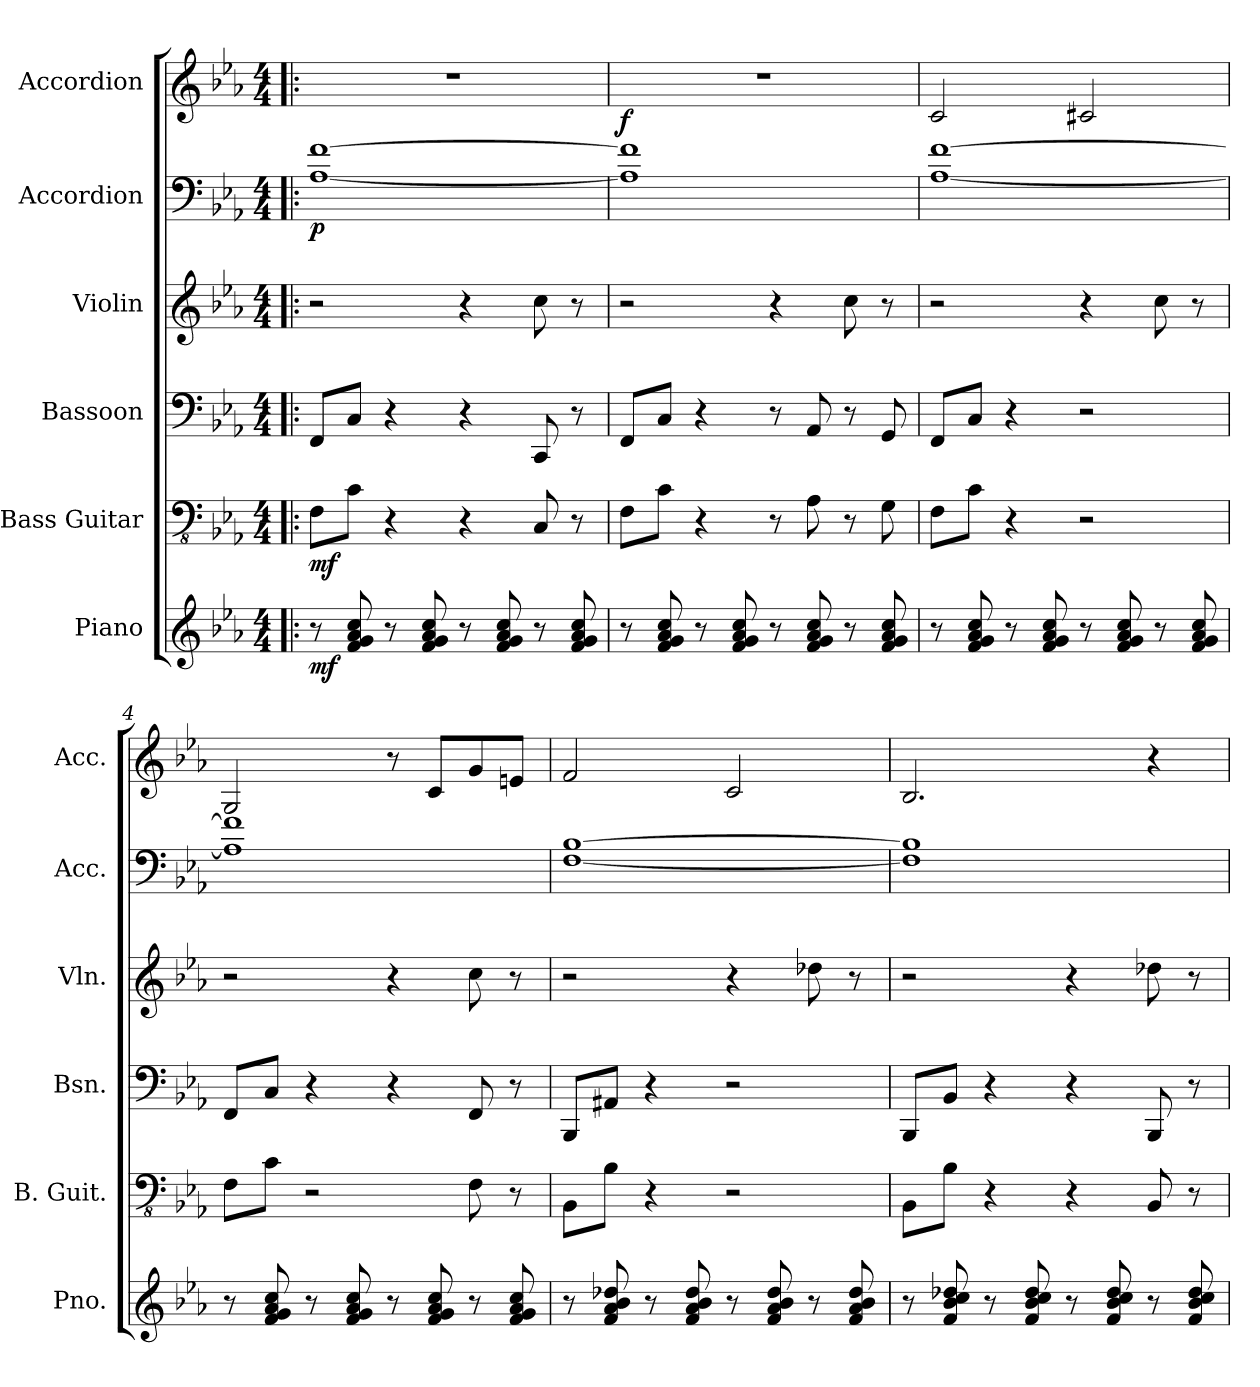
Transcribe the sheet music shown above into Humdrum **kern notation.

**kern	**dynam	**kern	**dynam	**kern	**kern	**kern	**dynam	**kern	**dynam
*part6	*part6	*part5	*part5	*part4	*part3	*part2	*part2	*part1	*part1
*staff6	*staff6	*staff5	*staff5	*staff4	*staff3	*staff2	*staff2	*staff1	*staff1
*I"Piano	*	*I"Bass Guitar	*	*I"Bassoon	*I"Violin	*I"Accordion	*	*I"Accordion	*
*I'Pno.	*	*I'B. Guit.	*	*I'Bsn.	*I'Vln.	*I'Acc.	*	*I'Acc.	*
*clefG2	*	*clefFv4	*	*clefF4	*clefG2	*clefF4	*	*clefG2	*
*k[b-e-a-]	*	*k[b-e-a-]	*	*k[b-e-a-]	*k[b-e-a-]	*k[b-e-a-]	*	*k[b-e-a-]	*
*M4/4	*	*M4/4	*	*M4/4	*M4/4	*M4/4	*	*M4/4	*
*MM110	*	*MM110	*	*MM110	*MM110	*MM110	*	*MM110	*
=1!|:	=1!|:	=1!|:	=1!|:	=1!|:	=1!|:	=1!|:	=1!|:	=1!|:	=1!|:
!	!LO:DY:b	!	!LO:DY:b	!	!	!	!LO:DY:b	!	!
8r	mf	8FF\L	mf	8FF/L	2r	[1A- [1f	p	1r	.
8f/ 8g/ 8a-/ 8cc/	.	8C\J	.	8C/J	.	.	.	.	.
8r	.	4r	.	4r	.	.	.	.	.
8f/ 8g/ 8a-/ 8cc/	.	.	.	.	.	.	.	.	.
8r	.	4r	.	4r	4r	.	.	.	.
8f/ 8g/ 8a-/ 8cc/	.	.	.	.	.	.	.	.	.
8r	.	8CC/	.	8CC/	8cc\	.	.	.	.
8f/ 8g/ 8a-/ 8cc/	.	8r	.	8r	8r	.	.	.	.
=2	=2	=2	=2	=2	=2	=2	=2	=2	=2
!	!	!	!	!	!	!	!	!	!LO:DY:b
8r	.	8FF\L	.	8FF/L	2r	1A-] 1f]	.	1r	f
8f/ 8g/ 8a-/ 8cc/	.	8C\J	.	8C/J	.	.	.	.	.
8r	.	4r	.	4r	.	.	.	.	.
8f/ 8g/ 8a-/ 8cc/	.	.	.	.	.	.	.	.	.
8r	.	8r	.	8r	4r	.	.	.	.
8f/ 8g/ 8a-/ 8cc/	.	8AA-\	.	8AA-/	.	.	.	.	.
8r	.	8r	.	8r	8cc\	.	.	.	.
8f/ 8g/ 8a-/ 8cc/	.	8GG\	.	8GG/	8r	.	.	.	.
=3	=3	=3	=3	=3	=3	=3	=3	=3	=3
8r	.	8FF\L	.	8FF/L	2r	[1A- [1f	.	2c/	.
8f/ 8g/ 8a-/ 8cc/	.	8C\J	.	8C/J	.	.	.	.	.
8r	.	4r	.	4r	.	.	.	.	.
8f/ 8g/ 8a-/ 8cc/	.	.	.	.	.	.	.	.	.
8r	.	2r	.	2r	4r	.	.	2c#X/	.
8f/ 8g/ 8a-/ 8cc/	.	.	.	.	.	.	.	.	.
8r	.	.	.	.	8cc\	.	.	.	.
8f/ 8g/ 8a-/ 8cc/	.	.	.	.	8r	.	.	.	.
!!LO:PB:g=z
=4	=4	=4	=4	=4	=4	=4	=4	=4	=4
8r	.	8FF\L	.	8FF/L	2r	1A-] 1f]	.	2G/	.
8f/ 8g/ 8a-/ 8cc/	.	8C\J	.	8C/J	.	.	.	.	.
8r	.	2r	.	4r	.	.	.	.	.
8f/ 8g/ 8a-/ 8cc/	.	.	.	.	.	.	.	.	.
8r	.	.	.	4r	4r	.	.	8r	.
8f/ 8g/ 8a-/ 8cc/	.	.	.	.	.	.	.	8c/L	.
8r	.	8FF\	.	8FF/	8cc\	.	.	8g/	.
8f/ 8g/ 8a-/ 8cc/	.	8r	.	8r	8r	.	.	8en/J	.
=5	=5	=5	=5	=5	=5	=5	=5	=5	=5
8r	.	8BBB-\L	.	8BBB-/L	2r	[1F [1B-	.	2f/	.
8f/ 8a-/ 8b-/ 8dd-X/	.	8BB-\J	.	8AA#X/J	.	.	.	.	.
8r	.	4r	.	4r	.	.	.	.	.
8f/ 8a-/ 8b-/ 8dd-/	.	.	.	.	.	.	.	.	.
8r	.	2r	.	2r	4r	.	.	2c/	.
8f/ 8a-/ 8b-/ 8dd-/	.	.	.	.	.	.	.	.	.
8r	.	.	.	.	8dd-X\	.	.	.	.
8f/ 8a-/ 8b-/ 8dd-/	.	.	.	.	8r	.	.	.	.
=6	=6	=6	=6	=6	=6	=6	=6	=6	=6
8r	.	8BBB-\L	.	8BBB-/L	2r	1F] 1B-]	.	2.B-/	.
8f/ 8b-/ 8cc/ 8dd-X/	.	8BB-\J	.	8BB-/J	.	.	.	.	.
8r	.	4r	.	4r	.	.	.	.	.
8f/ 8b-/ 8cc/ 8dd-/	.	.	.	.	.	.	.	.	.
8r	.	4r	.	4r	4r	.	.	.	.
8f/ 8b-/ 8cc/ 8dd-/	.	.	.	.	.	.	.	.	.
8r	.	8BBB-/	.	8BBB-/	8dd-X\	.	.	4r	.
8f/ 8b-/ 8cc/ 8dd-/	.	8r	.	8r	8r	.	.	.	.
=	=	=	=	=	=	=	=	=	=
*-	*-	*-	*-	*-	*-	*-	*-	*-	*-
